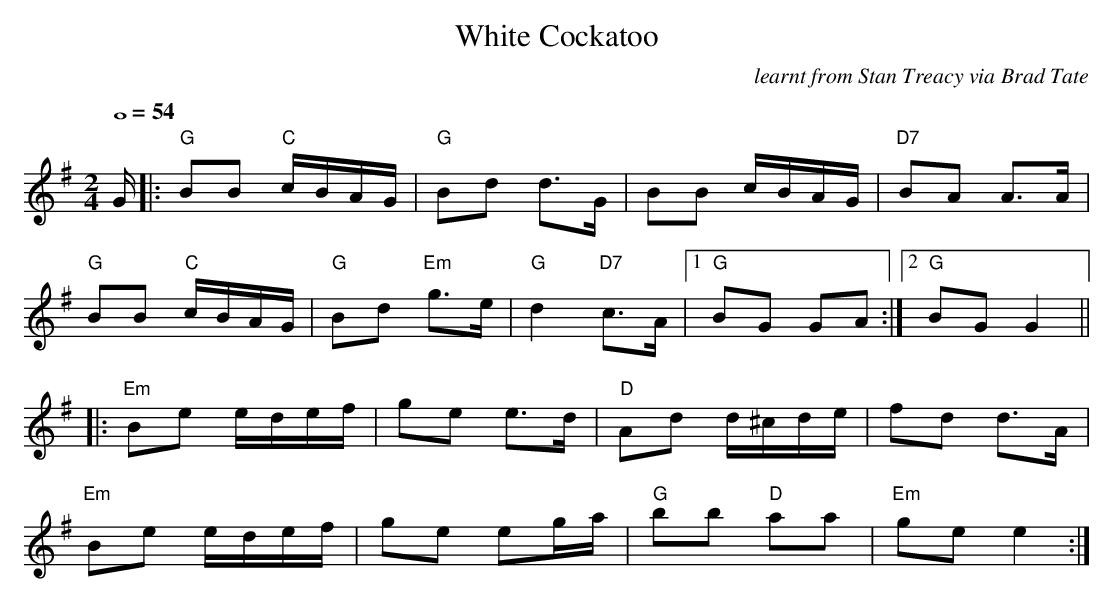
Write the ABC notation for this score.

X:1
T:White Cockatoo
M:2/4
L:1/16
C:learnt from Stan Treacy via Brad Tate
Q:4/4=54
K:G
G|:"G"B2B2 "C"cBAG|"G"B2d2 d3G|B2B2 cBAG|"D7"B2A2 A3A|
"G"B2B2 "C"cBAG|"G"B2d2 "Em"g3e|"G"d4"D7"c3A|1 "G"B2G2 G2A2:|2"G"B2G2G4||
|:"Em"B2e2 edef|g2e2 e3d|"D"A2d2 d^cde|f2d2 d3A|
"Em"B2e2 edef|g2e2 e2ga|"G"b2b2 "D"a2a2|"Em"g2e2e4:|
